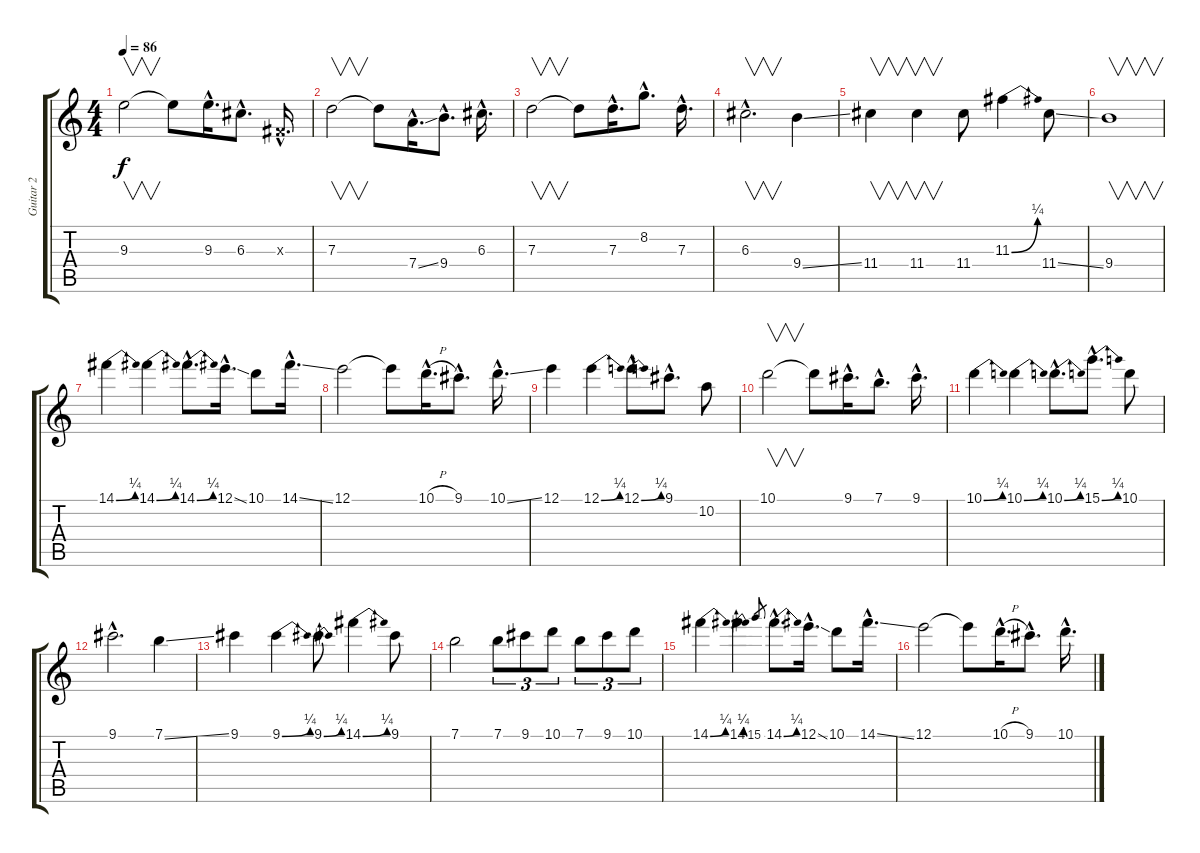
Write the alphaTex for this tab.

\track ("Guitar 2" "Guitar 2") {instrument overdrivenguitar}
\staff {score tabs}
\tuning (E4 B3 G3 D3 A2 E2) {hide}
\ts (4 4)
\tempo 86
\clef g2
\ks c
9.3.2{v dy f} 9.3{t}.8 9.3{hac}.16{d} 6.3{hac}.8{d} -1.3{hac x}.16{d} |
7.3.2{v} 7.3{t}.8 7.4{ss hac}.16{d} 9.4{hac}.8{d} 6.3{hac}.16{d} |
7.3.2{v} 7.3{t}.8 7.3{hac}.16{d} 8.2{hac}.8{d} 7.3{hac}.16{d} |
6.3{hac}.2{v d} 9.4{ss}.4 |
11.4.4{v} 11.4.4{v} 11.4.8 11.3{be (bend 0 0 60 1)}.4 11.4{ss}.8 |
9.4.1{v} |
14.1{be (bend 0 0 60 1)}.4 14.1{be (bend 0 0 60 1)}.4 14.1{be (bend 0 0 60 1) hac}.8{d} 12.1{ss hac}.16{d} 10.1.8 14.1{ss hac}.16{d} |
12.1.2 12.1{t}.8 10.1{h hac}.16{d} 9.1{hac}.8{d} 10.1{ss hac}.16{d} |
12.1.4 12.1{be (bend 0 0 60 1)}.4 12.1{be (bend 0 0 60 1) hac}.8{d} 9.1{hac}.8{d} 10.2.8 |
10.1.2{v} 10.1{t}.8 9.1{hac}.16{d} 7.1{hac}.8{d} 9.1{hac}.16{d} |
10.1{be (bend 0 0 60 1)}.4 10.1{be (bend 0 0 60 1)}.4 10.1{be (bend 0 0 60 1) hac}.8{d} 15.1{be (bend 0 0 60 1) hac}.8{d} 10.1.8 |
9.1{hac}.2{d} 7.1{ss}.4 |
9.1.4 9.1{be (bend 0 0 60 1)}.4 9.1{be (bend 0 0 60 1)}.8 14.1{be (bend 0 0 60 1)}.4 9.1.8 |
7.1.2 7.1.8{tu (3 2)} 9.1.8{tu (3 2)} 10.1.8{tu (3 2)} 7.1.8{tu (3 2)} 9.1.8{tu (3 2)} 10.1.8{tu (3 2)} |
14.1{be (bend 0 0 60 1)}.4 14.1{be (bend 0 0 60 1)}.4 15.1.8{gr} 14.1{be (bend 0 0 60 1) hac}.8{d} 12.1{ss hac}.16{d} 10.1.8 14.1{ss hac}.16{d} |
12.1.2 12.1{t}.8 10.1{h hac}.16{d} 9.1{hac}.8{d} 10.1{ss hac}.16{d}
